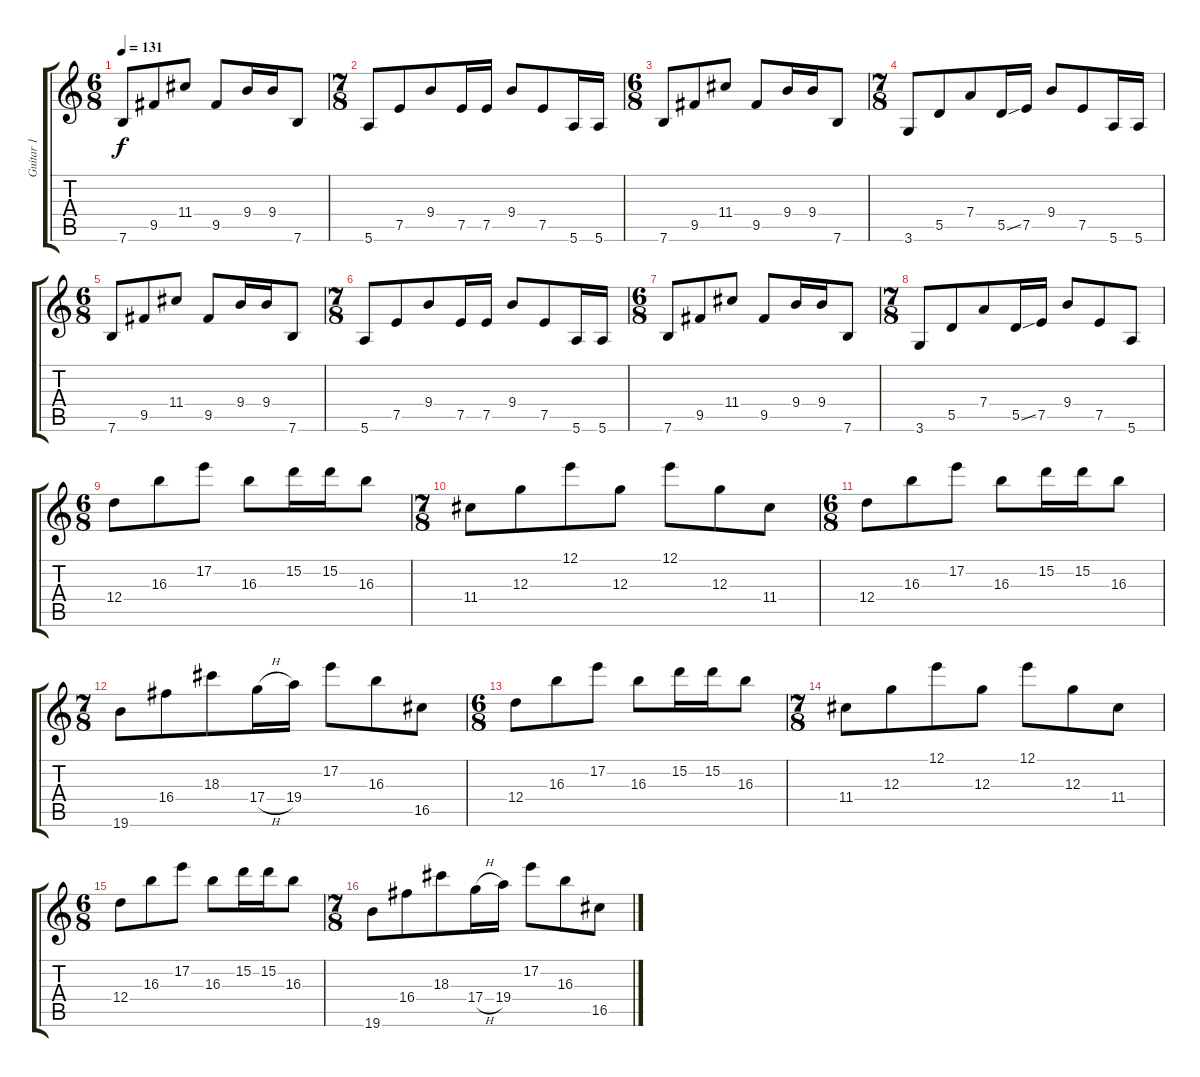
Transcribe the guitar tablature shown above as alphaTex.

\track ("Guitar 1" "Guitar 1") {instrument overdrivenguitar}
\staff {score tabs}
\tuning (E4 B3 G3 D3 A2 E2) {hide}
\ts (6 8)
\tempo 131
\clef g2
\ks c
7.6.8{dy f} 9.5.8 11.4.8 9.5.8 9.4.16 9.4.16 7.6.8 |
\ts (7 8)
5.6.8 7.5.8 9.4.8 7.5.16 7.5.16 9.4.8 7.5.8 5.6.16 5.6.16 |
\ts (6 8)
7.6.8 9.5.8 11.4.8 9.5.8 9.4.16 9.4.16 7.6.8 |
\ts (7 8)
3.6.8 5.5.8 7.4.8 5.5{ss}.16 7.5.16 9.4.8 7.5.8 5.6.16 5.6.16 |
\ts (6 8)
7.6.8 9.5.8 11.4.8 9.5.8 9.4.16 9.4.16 7.6.8 |
\ts (7 8)
5.6.8 7.5.8 9.4.8 7.5.16 7.5.16 9.4.8 7.5.8 5.6.16 5.6.16 |
\ts (6 8)
7.6.8 9.5.8 11.4.8 9.5.8 9.4.16 9.4.16 7.6.8 |
\ts (7 8)
3.6.8 5.5.8 7.4.8 5.5{ss}.16 7.5.16 9.4.8 7.5.8 5.6.8 |
\ts (6 8)
12.4.8 16.3.8 17.2.8 16.3.8 15.2.16 15.2.16 16.3.8 |
\ts (7 8)
11.4.8 12.3.8 12.1.8 12.3.8 12.1.8 12.3.8 11.4.8 |
\ts (6 8)
12.4.8 16.3.8 17.2.8 16.3.8 15.2.16 15.2.16 16.3.8 |
\ts (7 8)
19.6.8 16.4.8 18.3.8 17.4{h}.16 19.4.16 17.2.8 16.3.8 16.5.8 |
\ts (6 8)
12.4.8 16.3.8 17.2.8 16.3.8 15.2.16 15.2.16 16.3.8 |
\ts (7 8)
11.4.8 12.3.8 12.1.8 12.3.8 12.1.8 12.3.8 11.4.8 |
\ts (6 8)
12.4.8 16.3.8 17.2.8 16.3.8 15.2.16 15.2.16 16.3.8 |
\ts (7 8)
19.6.8 16.4.8 18.3.8 17.4{h}.16 19.4.16 17.2.8 16.3.8 16.5.8
